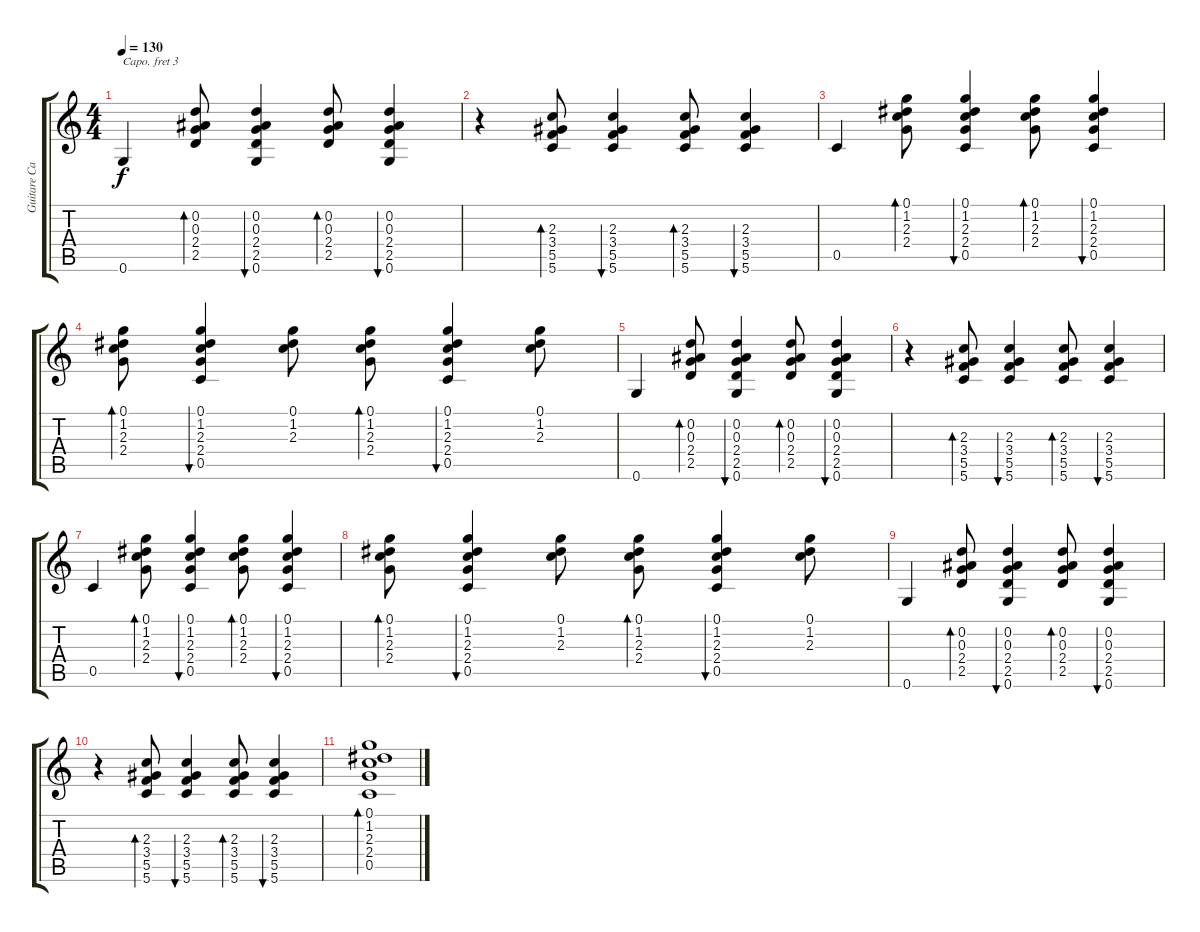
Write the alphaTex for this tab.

\track ("Guitare Capo 3" "Guitare Ca") {instrument acousticguitarnylon}
\staff {score tabs}
\capo 3
\tuning (E4 B3 G3 D3 A2 E2) {hide}
\ts (4 4)
\tempo 130
\clef g2
\ks c
0.6.4{dy f} (0.2 0.3 2.4 2.5).8{bd 60} (0.2 0.3 2.4 2.5 0.6).4{bu 60} (0.2 0.3 2.4 2.5).8{bd 60} (0.2 0.3 2.4 2.5 0.6).4{bu 60} |
r.4 (2.3 3.4 5.5 5.6).8{bd 60} (2.3 3.4 5.5 5.6).4{bu 60} (2.3 3.4 5.5 5.6).8{bd 60} (2.3 3.4 5.5 5.6).4{bu 60} |
0.5.4 (0.1 1.2 2.3 2.4).8{bd 60} (0.1 1.2 2.3 2.4 0.5).4{bu 60} (0.1 1.2 2.3 2.4).8{bd 60} (0.1 1.2 2.3 2.4 0.5).4{bu 60} |
(0.1 1.2 2.3 2.4).8{bd 60} (0.1 1.2 2.3 2.4 0.5).4{bu 60} (0.1 1.2 2.3).8 (0.1 1.2 2.3 2.4).8{bd 60} (0.1 1.2 2.3 2.4 0.5).4{bu 60} (0.1 1.2 2.3).8 |
0.6.4 (0.2 0.3 2.4 2.5).8{bd 60} (0.2 0.3 2.4 2.5 0.6).4{bu 60} (0.2 0.3 2.4 2.5).8{bd 60} (0.2 0.3 2.4 2.5 0.6).4{bu 60} |
r.4 (2.3 3.4 5.5 5.6).8{bd 60} (2.3 3.4 5.5 5.6).4{bu 60} (2.3 3.4 5.5 5.6).8{bd 60} (2.3 3.4 5.5 5.6).4{bu 60} |
0.5.4 (0.1 1.2 2.3 2.4).8{bd 60} (0.1 1.2 2.3 2.4 0.5).4{bu 60} (0.1 1.2 2.3 2.4).8{bd 60} (0.1 1.2 2.3 2.4 0.5).4{bu 60} |
(0.1 1.2 2.3 2.4).8{bd 60} (0.1 1.2 2.3 2.4 0.5).4{bu 60} (0.1 1.2 2.3).8 (0.1 1.2 2.3 2.4).8{bd 60} (0.1 1.2 2.3 2.4 0.5).4{bu 60} (0.1 1.2 2.3).8 |
0.6.4 (0.2 0.3 2.4 2.5).8{bd 60} (0.2 0.3 2.4 2.5 0.6).4{bu 60} (0.2 0.3 2.4 2.5).8{bd 60} (0.2 0.3 2.4 2.5 0.6).4{bu 60} |
r.4 (2.3 3.4 5.5 5.6).8{bd 60} (2.3 3.4 5.5 5.6).4{bu 60} (2.3 3.4 5.5 5.6).8{bd 60} (2.3 3.4 5.5 5.6).4{bu 60} |
(0.1 1.2 2.3 2.4 0.5).1{bd 120}
